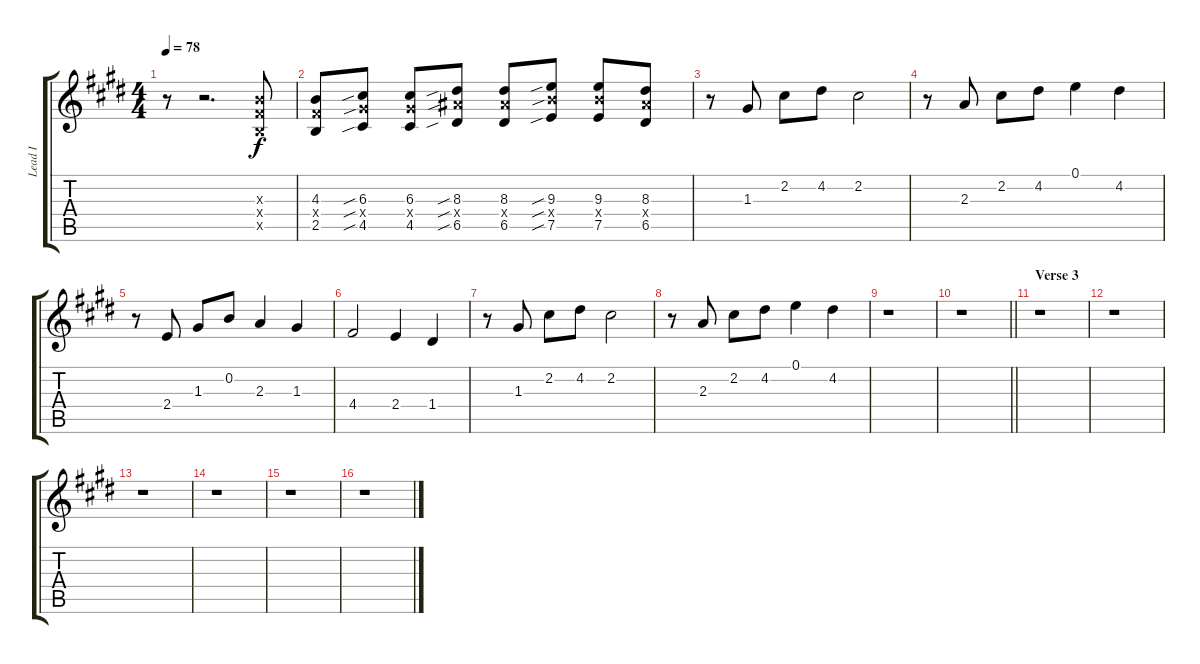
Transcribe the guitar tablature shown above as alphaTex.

\track ("Lead I" "Lead I") {instrument acousticguitarsteel}
\staff {score tabs}
\tuning (E4 B3 G3 D3 A2 E2) {hide}
\ts (4 4)
\tempo 78
\clef g2
\ks c#minor
r.8{dy f} r.2{d} (4.3{x} 4.4{x} 2.5{x}).8 |
(4.3 4.4{x} 2.5).8 (6.3{sib} 6.4{sib x} 4.5{sib}).8 (6.3 6.4{x} 4.5).8 (8.3{sib} 8.4{sib x} 6.5{sib}).8 (8.3 8.4{x} 6.5).8 (9.3{sib} 9.4{sib x} 7.5{sib}).8 (9.3 9.4{x} 7.5).8 (8.3 8.4{x} 6.5).8 |
\ks e
r.8 1.3.8 2.2.8 4.2.8 2.2.2 |
\ks c#minor
r.8 2.3.8 2.2.8 4.2.8 0.1.4 4.2.4 |
r.8 2.4.8 1.3.8 0.2.8 2.3.4 1.3.4 |
\ks e
4.4.2 2.4.4 1.4.4 |
\ks c#minor
r.8 1.3.8 2.2.8 4.2.8 2.2.2 |
r.8 2.3.8 2.2.8 4.2.8 0.1.4 4.2.4 |
\ks e
r.1 |
\barLineRight lightlight
\ks c#minor
r.1 |
\section ("" "Verse 3")
r.1 |
\ks e
r.1 |
\ks c#minor
r.1 |
r.1 |
\ks e
r.1 |
\ks c#minor
r.1
